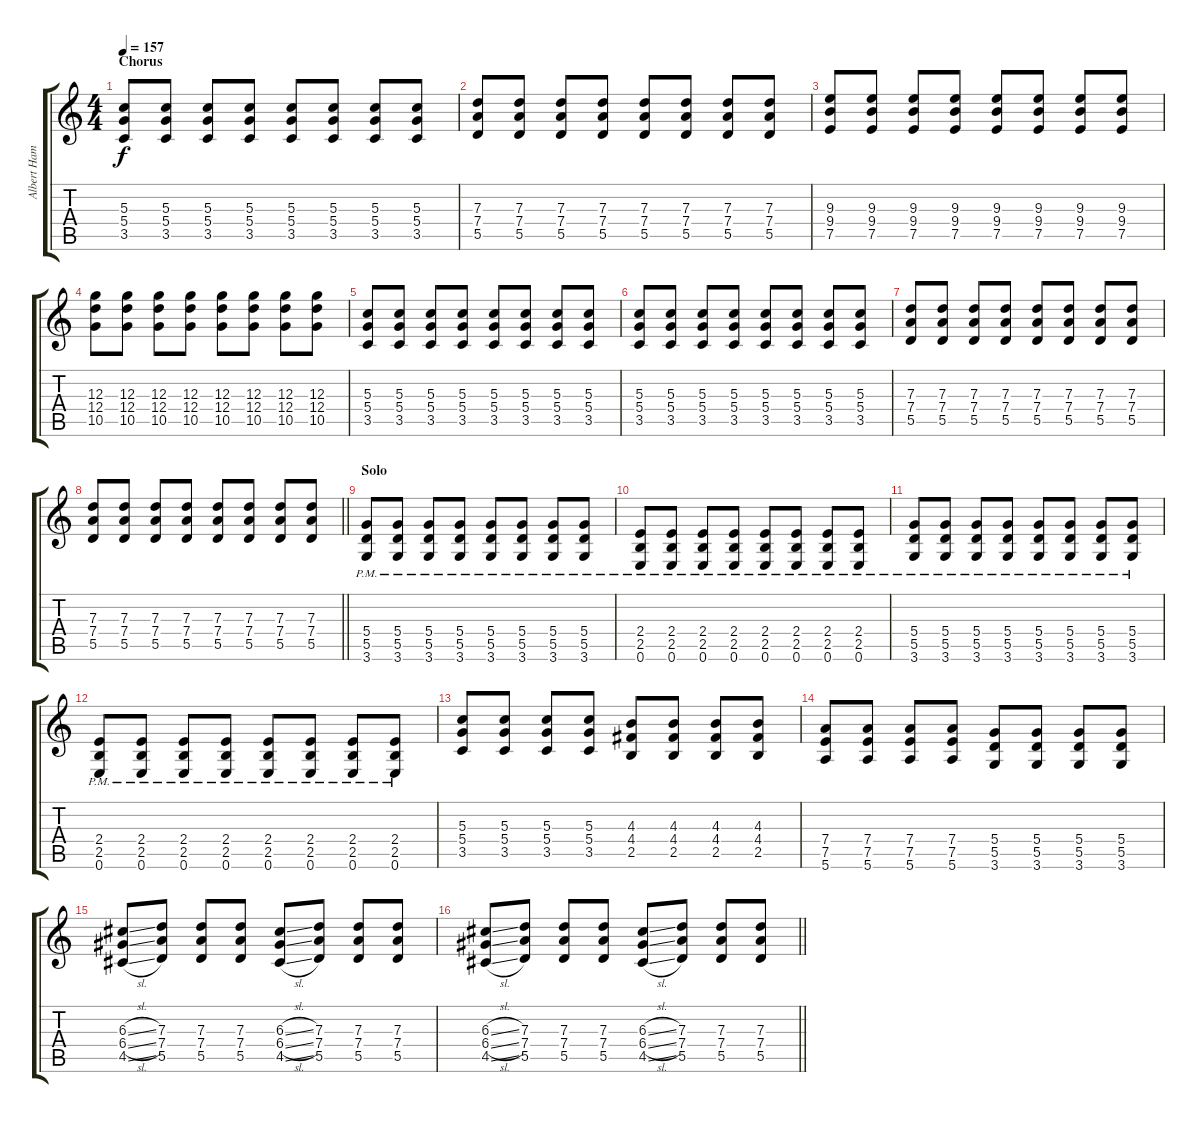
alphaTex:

\track ("Albert Hammond Jr. - Rhythm Guitar" "Albert Ham") {instrument overdrivenguitar}
\staff {score tabs}
\tuning (E4 B3 G3 D3 A2 E2) {hide}
\ts (4 4)
\section ("" "Chorus")
\tempo 157
\clef g2
\ks c
(5.3 5.4 3.5).8{dy f} (5.3 5.4 3.5).8 (5.3 5.4 3.5).8 (5.3 5.4 3.5).8 (5.3 5.4 3.5).8 (5.3 5.4 3.5).8 (5.3 5.4 3.5).8 (5.3 5.4 3.5).8 |
(7.3 7.4 5.5).8 (7.3 7.4 5.5).8 (7.3 7.4 5.5).8 (7.3 7.4 5.5).8 (7.3 7.4 5.5).8 (7.3 7.4 5.5).8 (7.3 7.4 5.5).8 (7.3 7.4 5.5).8 |
(9.3 9.4 7.5).8 (9.3 9.4 7.5).8 (9.3 9.4 7.5).8 (9.3 9.4 7.5).8 (9.3 9.4 7.5).8 (9.3 9.4 7.5).8 (9.3 9.4 7.5).8 (9.3 9.4 7.5).8 |
(12.3 12.4 10.5).8 (12.3 12.4 10.5).8 (12.3 12.4 10.5).8 (12.3 12.4 10.5).8 (12.3 12.4 10.5).8 (12.3 12.4 10.5).8 (12.3 12.4 10.5).8 (12.3 12.4 10.5).8 |
(5.3 5.4 3.5).8 (5.3 5.4 3.5).8 (5.3 5.4 3.5).8 (5.3 5.4 3.5).8 (5.3 5.4 3.5).8 (5.3 5.4 3.5).8 (5.3 5.4 3.5).8 (5.3 5.4 3.5).8 |
(5.3 5.4 3.5).8 (5.3 5.4 3.5).8 (5.3 5.4 3.5).8 (5.3 5.4 3.5).8 (5.3 5.4 3.5).8 (5.3 5.4 3.5).8 (5.3 5.4 3.5).8 (5.3 5.4 3.5).8 |
(7.3 7.4 5.5).8 (7.3 7.4 5.5).8 (7.3 7.4 5.5).8 (7.3 7.4 5.5).8 (7.3 7.4 5.5).8 (7.3 7.4 5.5).8 (7.3 7.4 5.5).8 (7.3 7.4 5.5).8 |
\barLineRight lightlight
(7.3 7.4 5.5).8 (7.3 7.4 5.5).8 (7.3 7.4 5.5).8 (7.3 7.4 5.5).8 (7.3 7.4 5.5).8 (7.3 7.4 5.5).8 (7.3 7.4 5.5).8 (7.3 7.4 5.5).8 |
\section ("" "Solo")
(5.4{pm} 5.5{pm} 3.6{pm}).8{volume 10} (5.4{pm} 5.5{pm} 3.6{pm}).8 (5.4{pm} 5.5{pm} 3.6{pm}).8 (5.4{pm} 5.5{pm} 3.6{pm}).8 (5.4{pm} 5.5{pm} 3.6{pm}).8 (5.4{pm} 5.5{pm} 3.6{pm}).8 (5.4{pm} 5.5{pm} 3.6{pm}).8 (5.4{pm} 5.5{pm} 3.6{pm}).8 |
(2.4{pm} 2.5{pm} 0.6{pm}).8 (2.4{pm} 2.5{pm} 0.6{pm}).8 (2.4{pm} 2.5{pm} 0.6{pm}).8 (2.4{pm} 2.5{pm} 0.6{pm}).8 (2.4{pm} 2.5{pm} 0.6{pm}).8 (2.4{pm} 2.5{pm} 0.6{pm}).8 (2.4{pm} 2.5{pm} 0.6{pm}).8 (2.4{pm} 2.5{pm} 0.6{pm}).8 |
(5.4{pm} 5.5{pm} 3.6{pm}).8 (5.4{pm} 5.5{pm} 3.6{pm}).8 (5.4{pm} 5.5{pm} 3.6{pm}).8 (5.4{pm} 5.5{pm} 3.6{pm}).8 (5.4{pm} 5.5{pm} 3.6{pm}).8 (5.4{pm} 5.5{pm} 3.6{pm}).8 (5.4{pm} 5.5{pm} 3.6{pm}).8 (5.4{pm} 5.5{pm} 3.6{pm}).8 |
(2.4{pm} 2.5{pm} 0.6{pm}).8 (2.4{pm} 2.5{pm} 0.6{pm}).8 (2.4{pm} 2.5{pm} 0.6{pm}).8 (2.4{pm} 2.5{pm} 0.6{pm}).8 (2.4{pm} 2.5{pm} 0.6{pm}).8 (2.4{pm} 2.5{pm} 0.6{pm}).8 (2.4{pm} 2.5{pm} 0.6{pm}).8 (2.4{pm} 2.5{pm} 0.6{pm}).8 |
(5.3 5.4 3.5).8{volume 13} (5.3 5.4 3.5).8 (5.3 5.4 3.5).8 (5.3 5.4 3.5).8 (4.3 4.4 2.5).8 (4.3 4.4 2.5).8 (4.3 4.4 2.5).8 (4.3 4.4 2.5).8 |
(7.4 7.5 5.6).8 (7.4 7.5 5.6).8 (7.4 7.5 5.6).8 (7.4 7.5 5.6).8 (5.4 5.5 3.6).8 (5.4 5.5 3.6).8 (5.4 5.5 3.6).8 (5.4 5.5 3.6).8 |
(6.3{sl} 6.4{sl} 4.5{sl}).8 (7.3 7.4 5.5).8 (7.3 7.4 5.5).8 (7.3 7.4 5.5).8 (6.3{sl} 6.4{sl} 4.5{sl}).8 (7.3 7.4 5.5).8 (7.3 7.4 5.5).8 (7.3 7.4 5.5).8 |
\barLineRight lightlight
(6.3{sl} 6.4{sl} 4.5{sl}).8 (7.3 7.4 5.5).8 (7.3 7.4 5.5).8 (7.3 7.4 5.5).8 (6.3{sl} 6.4{sl} 4.5{sl}).8 (7.3 7.4 5.5).8 (7.3 7.4 5.5).8 (7.3 7.4 5.5).8
